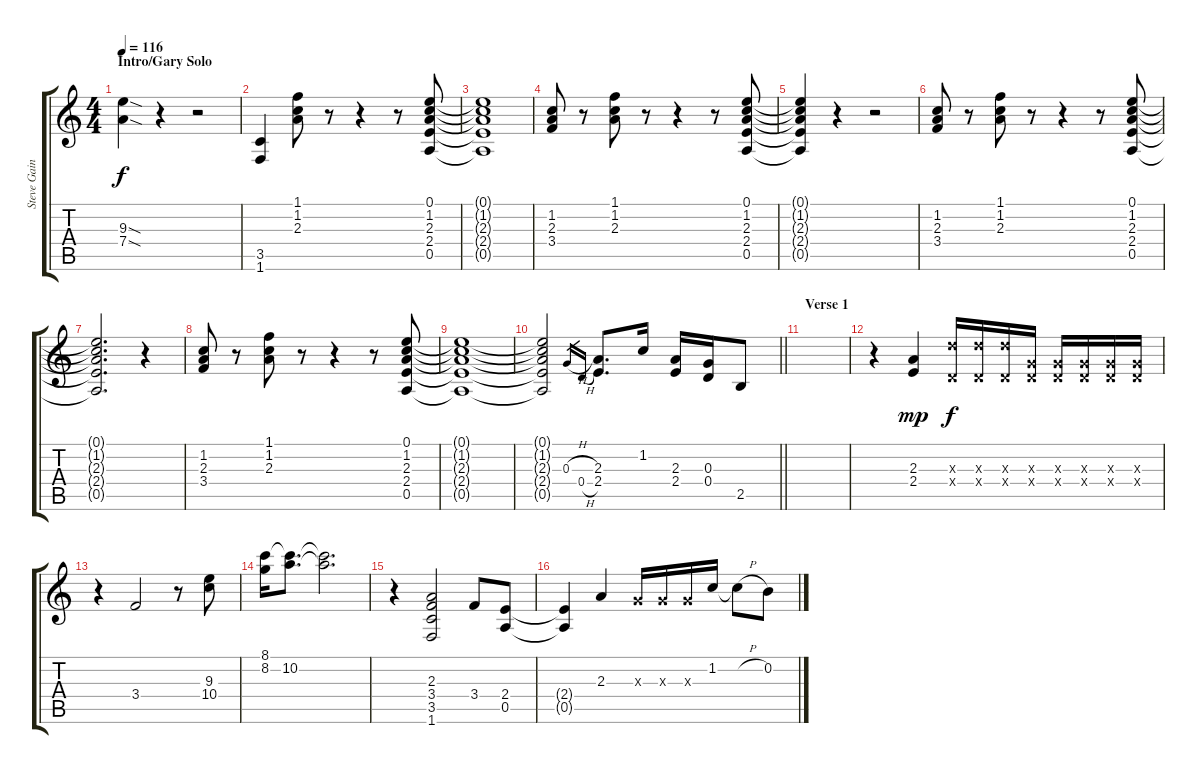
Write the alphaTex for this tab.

\track ("Steve Gaines - Rhythm Guitar" "Steve Gain") {instrument electricguitarclean}
\staff {score tabs}
\tuning (E4 B3 G3 D3 A2 E2) {hide}
\ts (4 4)
\section ("" "Intro/Gary Solo")
\tempo 116
\clef g2
\ks c
(9.3{sod} 7.4{sod}).4{dy f instrument electricguitarclean} r.4 r.2 |
(3.5 1.6).4 (1.1 1.2 2.3).8 r.8 r.4 r.8 (0.1 1.2 2.3 2.4 0.5).8 |
(0.1{t} 1.2{t} 2.3{t} 2.4{t} 0.5{t}).1 |
(1.2 2.3 3.4).8 r.8 (1.1 1.2 2.3).8 r.8 r.4 r.8 (0.1 1.2 2.3 2.4 0.5).8 |
(0.1{t} 1.2{t} 2.3{t} 2.4{t} 0.5{t}).4 r.4 r.2 |
(1.2 2.3 3.4).8 r.8 (1.1 1.2 2.3).8 r.8 r.4 r.8 (0.1 1.2 2.3 2.4 0.5).8 |
(0.1{t} 1.2{t} 2.3{t} 2.4{t} 0.5{t}).2{d} r.4 |
(1.2 2.3 3.4).8 r.8 (1.1 1.2 2.3).8 r.8 r.4 r.8 (0.1 1.2 2.3 2.4 0.5).8 |
(0.1{t} 1.2{t} 2.3{t} 2.4{t} 0.5{t}).1 |
\barLineRight lightlight
(0.1{t} 1.2{t} 2.3{t} 2.4{t} 0.5{t}).2 0.3{h}.16{gr} 0.4{h}.16{gr} (2.3 2.4).8{d} 1.2.16 (2.3 2.4).16 (0.3 0.4).16 2.5.8 |
\section ("" "Verse 1")
|
r.4 (2.3 2.4).4{dy mp} (7.3{x} 0.4{x}).16{dy f} (7.3{x} 0.4{x}).16 (7.3{x} 0.4{x}).16 (0.3{x} 0.4{x}).16 (0.3{x} 0.4{x}).16 (0.3{x} 0.4{x}).16 (0.3{x} 0.4{x}).16 (0.3{x} 0.4{x}).16 |
r.4 3.4.2 r.8 (9.3 10.4).8 |
(8.1 8.2).16 (8.1{t} 10.2).8{d} (8.1{t} 10.2{t}).2{d} |
r.4 (2.3 3.4 3.5 1.6).2 3.4.8 (2.4 0.5).8 |
(2.4{t} 0.5{t}).4 2.3.4 0.3{x}.16 0.3{x}.16 0.3{x}.16 1.2.16 1.2{h t}.8 0.2.8
